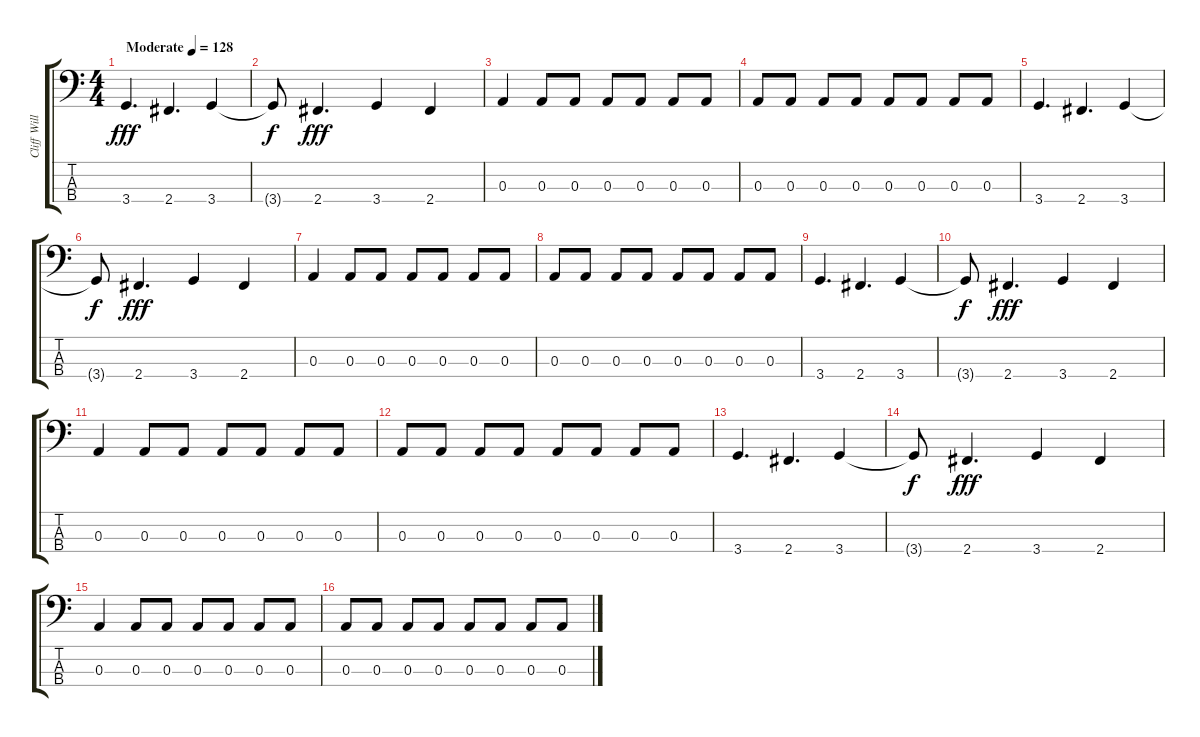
\track ("Cliff Williams" "Cliff Will") {instrument electricbasspick}
\staff {score tabs}
\tuning (G2 D2 A1 E1) {hide}
\ts (4 4)
\tempo (128 "Moderate")
\clef f4
\ks c
3.4.4{d dy fff instrument electricbasspick} 2.4.4{d} 3.4.4 |
3.4{t}.8{dy f} 2.4.4{d dy fff} 3.4.4 2.4.4 |
0.3.4 0.3.8 0.3.8 0.3.8 0.3.8 0.3.8 0.3.8 |
0.3.8 0.3.8 0.3.8 0.3.8 0.3.8 0.3.8 0.3.8 0.3.8 |
3.4.4{d} 2.4.4{d} 3.4.4 |
3.4{t}.8{dy f} 2.4.4{d dy fff} 3.4.4 2.4.4 |
0.3.4 0.3.8 0.3.8 0.3.8 0.3.8 0.3.8 0.3.8 |
0.3.8 0.3.8 0.3.8 0.3.8 0.3.8 0.3.8 0.3.8 0.3.8 |
3.4.4{d} 2.4.4{d} 3.4.4 |
3.4{t}.8{dy f} 2.4.4{d dy fff} 3.4.4 2.4.4 |
0.3.4 0.3.8 0.3.8 0.3.8 0.3.8 0.3.8 0.3.8 |
0.3.8 0.3.8 0.3.8 0.3.8 0.3.8 0.3.8 0.3.8 0.3.8 |
3.4.4{d} 2.4.4{d} 3.4.4 |
3.4{t}.8{dy f} 2.4.4{d dy fff} 3.4.4 2.4.4 |
0.3.4 0.3.8 0.3.8 0.3.8 0.3.8 0.3.8 0.3.8 |
0.3.8 0.3.8 0.3.8 0.3.8 0.3.8 0.3.8 0.3.8 0.3.8
